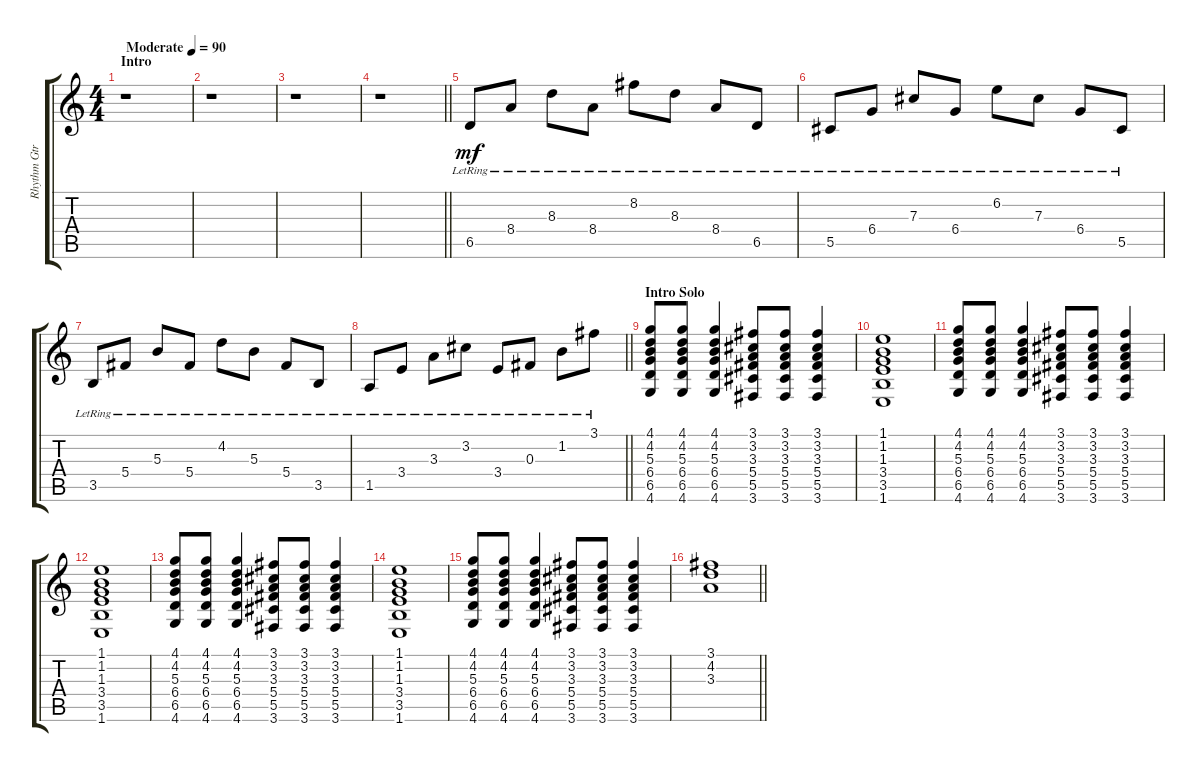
\track ("Rhythm Gtr." "Rhythm Gtr") {instrument electricguitarclean}
\staff {score tabs}
\tuning (Eb4 Bb3 Gb3 Db3 Ab2 Eb2) {hide}
\ts (4 4)
\section ("" "Intro")
\tempo (90 "Moderate")
\clef g2
\ks c
r.1{dy mf instrument electricguitarclean} |
r.1 |
r.1 |
\barLineRight lightlight
r.1 |
6.5{lr}.8 8.4{lr}.8 8.3{lr}.8 8.4{lr}.8 8.2{lr}.8 8.3{lr}.8 8.4{lr}.8 6.5{lr}.8 |
5.5{lr}.8 6.4{lr}.8 7.3{lr}.8 6.4{lr}.8 6.2{lr}.8 7.3{lr}.8 6.4{lr}.8 5.5{lr}.8 |
3.5{lr}.8 5.4{lr}.8 5.3{lr}.8 5.4{lr}.8 4.2{lr}.8 5.3{lr}.8 5.4{lr}.8 3.5{lr}.8 |
\barLineRight lightlight
1.5{lr}.8 3.4{lr}.8 3.3{lr}.8 3.2{lr}.8 3.4{lr}.8 0.3{lr}.8 1.2{lr}.8 3.1{lr}.8 |
\section ("" "Intro Solo")
(4.1 4.2 5.3 6.4 6.5 4.6).8 (4.1 4.2 5.3 6.4 6.5 4.6).8 (4.1 4.2 5.3 6.4 6.5 4.6).4 (3.1 3.2 3.3 5.4 5.5 3.6).8 (3.1 3.2 3.3 5.4 5.5 3.6).8 (3.1 3.2 3.3 5.4 5.5 3.6).4 |
(1.1 1.2 1.3 3.4 3.5 1.6).1 |
(4.1 4.2 5.3 6.4 6.5 4.6).8 (4.1 4.2 5.3 6.4 6.5 4.6).8 (4.1 4.2 5.3 6.4 6.5 4.6).4 (3.1 3.2 3.3 5.4 5.5 3.6).8 (3.1 3.2 3.3 5.4 5.5 3.6).8 (3.1 3.2 3.3 5.4 5.5 3.6).4 |
(1.1 1.2 1.3 3.4 3.5 1.6).1 |
(4.1 4.2 5.3 6.4 6.5 4.6).8 (4.1 4.2 5.3 6.4 6.5 4.6).8 (4.1 4.2 5.3 6.4 6.5 4.6).4 (3.1 3.2 3.3 5.4 5.5 3.6).8 (3.1 3.2 3.3 5.4 5.5 3.6).8 (3.1 3.2 3.3 5.4 5.5 3.6).4 |
(1.1 1.2 1.3 3.4 3.5 1.6).1 |
(4.1 4.2 5.3 6.4 6.5 4.6).8 (4.1 4.2 5.3 6.4 6.5 4.6).8 (4.1 4.2 5.3 6.4 6.5 4.6).4 (3.1 3.2 3.3 5.4 5.5 3.6).8 (3.1 3.2 3.3 5.4 5.5 3.6).8 (3.1 3.2 3.3 5.4 5.5 3.6).4 |
\barLineRight lightlight
(3.1 4.2 3.3).1
